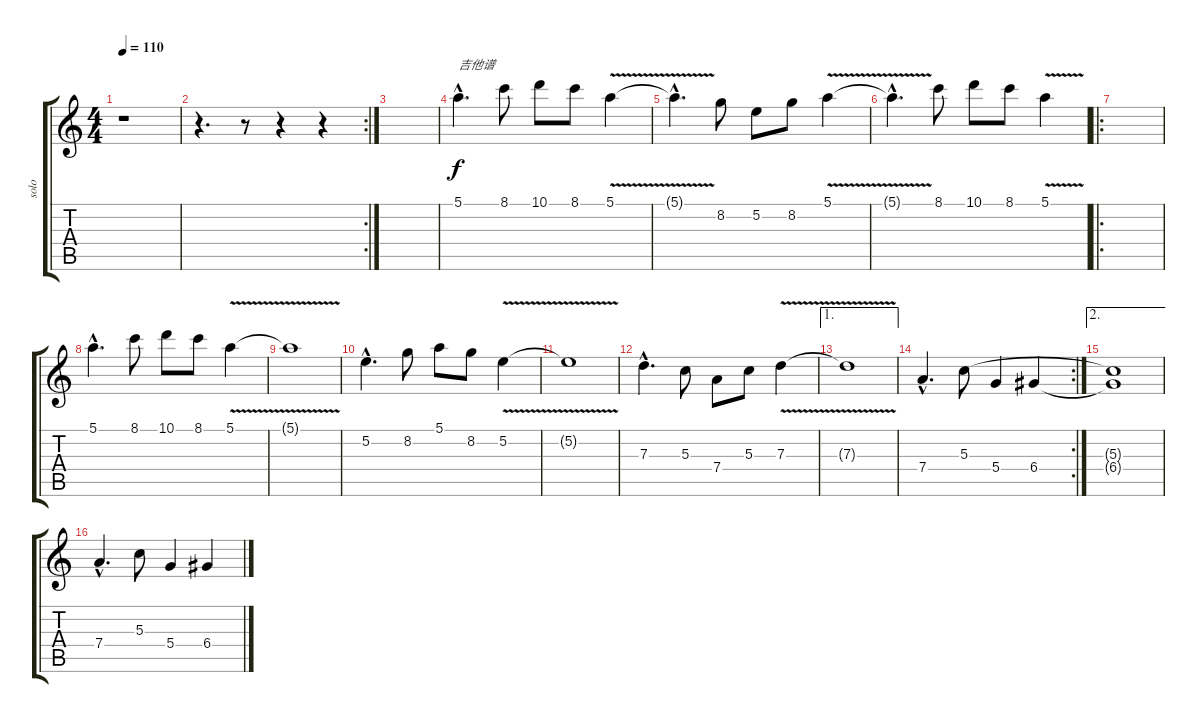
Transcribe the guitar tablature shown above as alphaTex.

\track ("solo" "solo") {instrument acousticguitarsteel}
\staff {score tabs}
\tuning (E4 B3 G3 D3 A2 E2) {hide}
\ts (4 4)
\tempo 110
\clef g2
\ks c
r.1{dy f} |
\rc 2
r.4{d} r.8 r.4 r.4 |
|
5.1{hac}.4{d txt "吉他谱"} 8.1.8 10.1.8 8.1.8 5.1{v}.4 |
5.1{hac t}.4{d} 8.2.8 5.2.8 8.2.8 5.1{v}.4 |
5.1{hac t}.4{d} 8.1.8 10.1.8 8.1.8 5.1{v}.4 |
\ro
|
5.1{hac}.4{d} 8.1.8 10.1.8 8.1.8 5.1{v}.4 |
5.1{t}.1 |
5.2{hac}.4{d} 8.2.8 5.1.8 8.2.8 5.2{v}.4 |
5.2{t}.1 |
7.3{hac}.4{d} 5.3.8 7.4.8 5.3.8 7.3{v}.4 |
\ae 1
7.3{t}.1 |
\rc 2
7.4{hac}.4{d} 5.3.8 5.4.4 6.4.4 |
\ae 2
(5.3{t} 6.4{t}).1 |
7.4{hac}.4{d} 5.3.8 5.4.4 6.4.4
